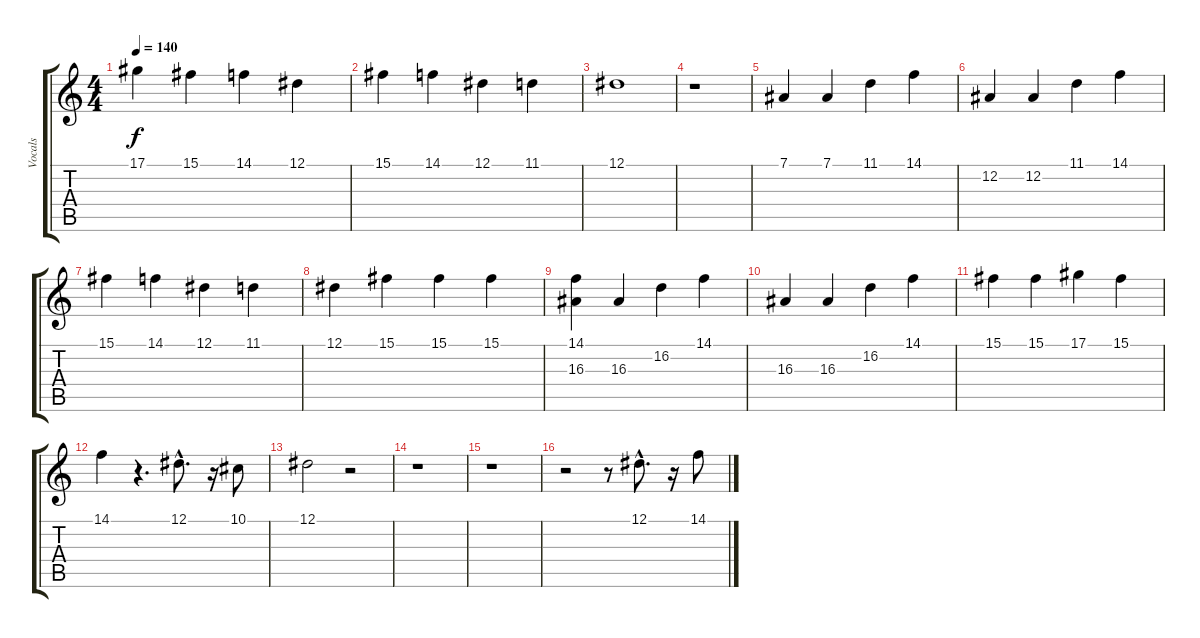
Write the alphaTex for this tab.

\track ("Vocals" "Vocals") {instrument synthvoice}
\staff {score tabs}
\tuning (Eb4 Bb3 Gb3 Db3 Ab2 Eb2) {hide}
\ts (4 4)
\tempo 140
\clef g2
\ks c
17.1.4{dy f} 15.1.4 14.1.4 12.1.4 |
15.1.4 14.1.4 12.1.4 11.1.4 |
12.1.1 |
r.1 |
7.1.4 7.1.4 11.1.4 14.1.4 |
12.2.4 12.2.4 11.1.4 14.1.4 |
15.1.4 14.1.4 12.1.4 11.1.4 |
12.1.4 15.1.4 15.1.4 15.1.4 |
(14.1 16.3).4 16.3.4 16.2.4 14.1.4 |
16.3.4 16.3.4 16.2.4 14.1.4 |
15.1.4 15.1.4 17.1.4 15.1.4 |
14.1.4 r.4{d} 12.1{hac}.8{d} r.16 10.1.8 |
12.1.2 r.2 |
r.1 |
r.1 |
r.2 r.8 12.1{hac}.8{d} r.16 14.1.8
